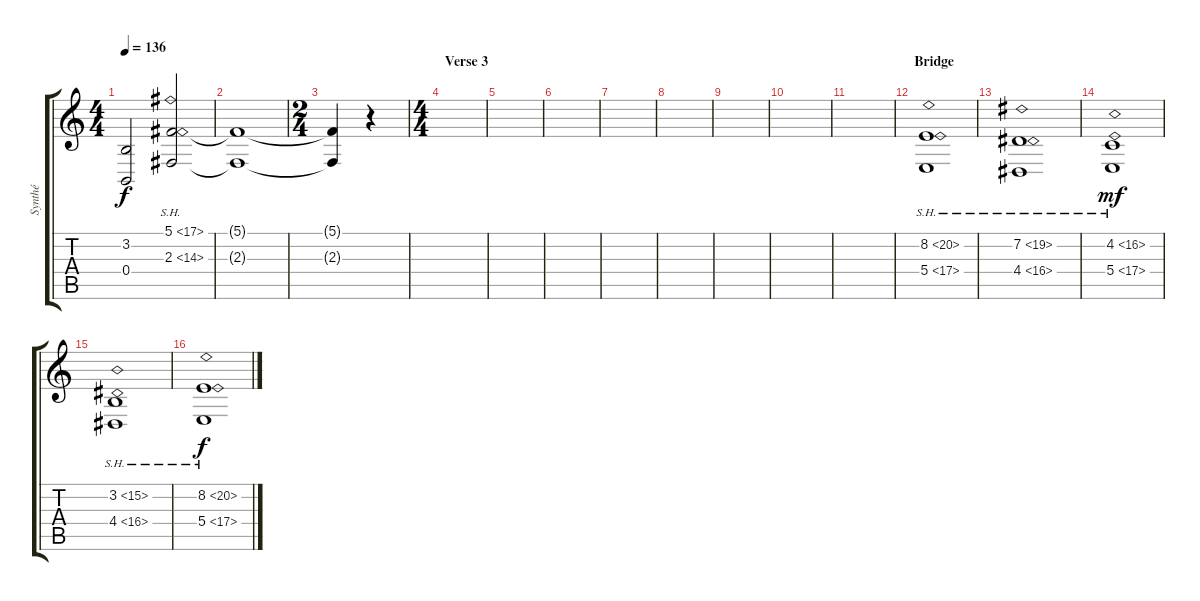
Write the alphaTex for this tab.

\track ("Synthé" "Synthé") {instrument synthstrings1}
\staff {score tabs}
\tuning (Db4 Ab3 E3 B2 Gb2 B1) {hide}
\ts (4 4)
\tempo 136
\clef g2
\ks c
(3.2{t} 0.4{t}).2{dy f} (5.1{sh 12} 2.3{sh 12}).2 |
(5.1{t} 2.3{t}).1 |
\ts (2 4)
(5.1{t} 2.3{t}).4 r.4 |
\ts (4 4)
\section ("" "Verse 3")
|
|
|
|
|
|
|
|
\section ("" "Bridge")
(8.2{sh 12} 5.4{sh 12}).1 |
(7.2{sh 12} 4.4{sh 12}).1 |
(4.2{sh 12} 5.4{sh 12}).1{dy mf} |
(3.2{sh 12} 4.4{sh 12}).1 |
(8.2{sh 12} 5.4{sh 12}).1{dy f}
